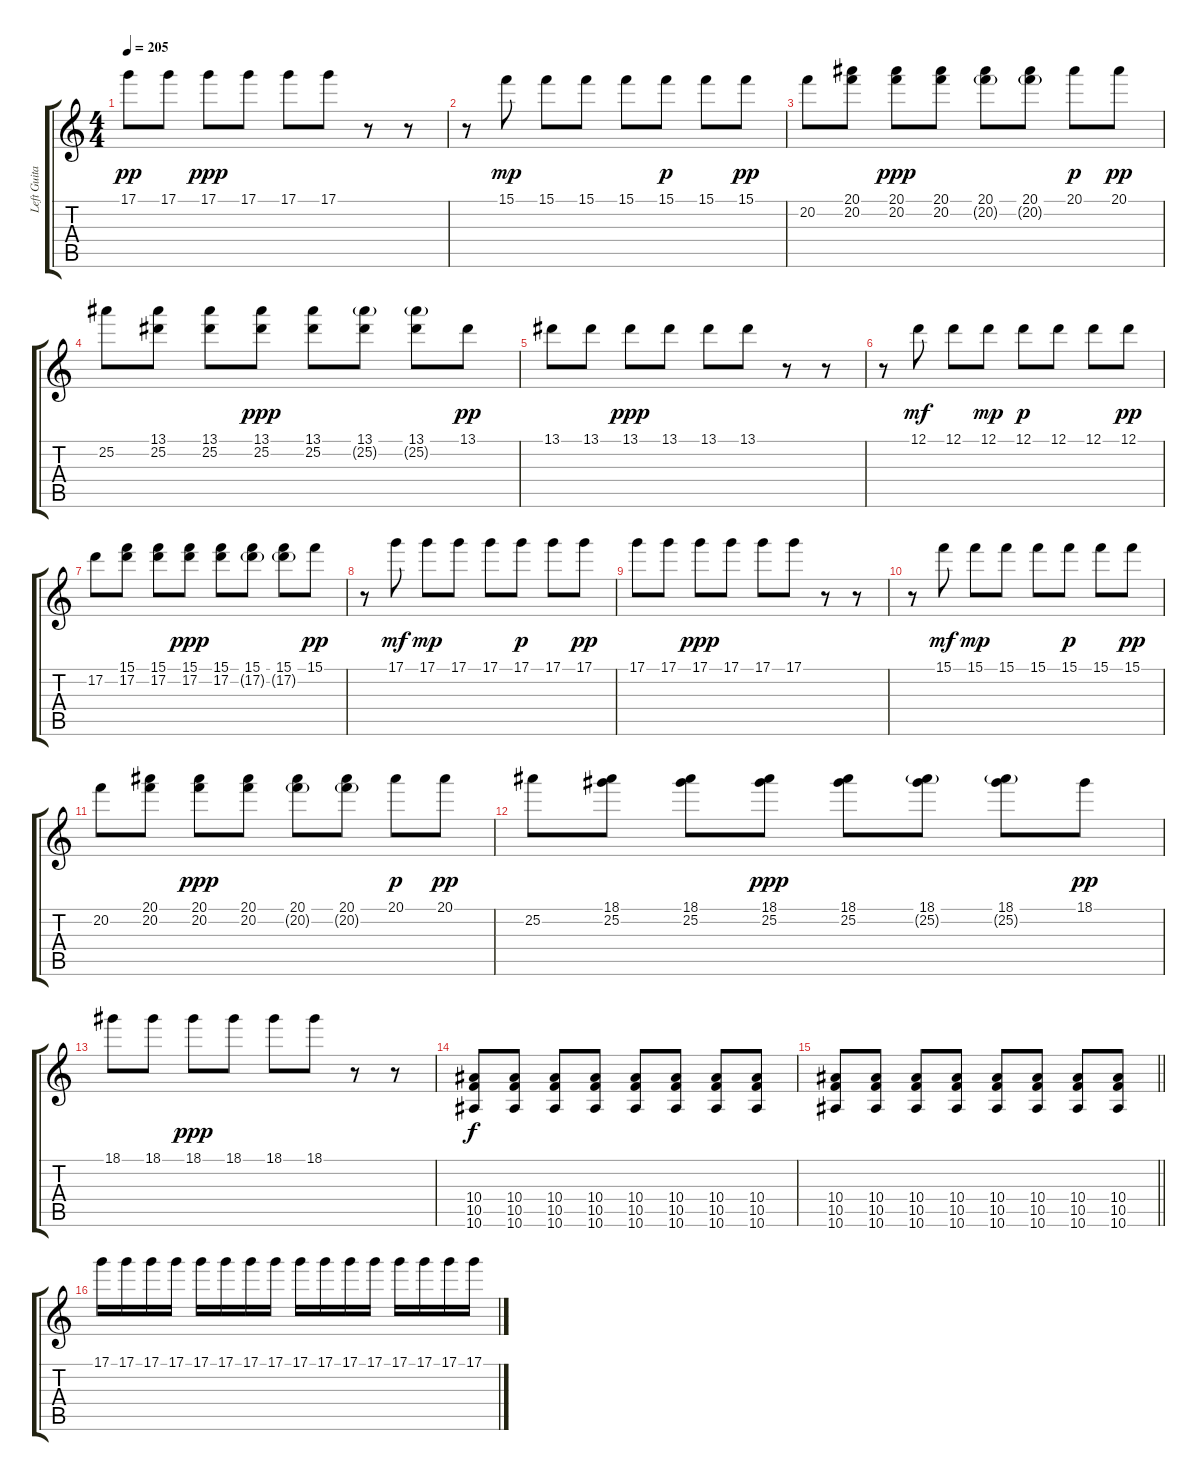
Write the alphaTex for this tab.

\track ("Left Guitar" "Left Guita") {instrument distortionguitar}
\staff {score tabs}
\tuning (D4 A3 F3 C3 G2 C2) {hide}
\ts (4 4)
\tempo 205
\clef g2
\ks c
17.1.8{dy pp} 17.1.8 17.1.8{dy ppp} 17.1.8 17.1.8 17.1.8 r.8 r.8 |
r.8 15.1.8{dy mp} 15.1.8 15.1.8 15.1.8 15.1.8{dy p} 15.1.8 15.1.8{dy pp} |
20.2.8 (20.1 20.2).8 (20.1 20.2).8{dy ppp} (20.1 20.2).8 (20.1 20.2{g}).8 (20.1 20.2{g}).8 20.1.8{dy p} 20.1.8{dy pp} |
25.2.8 (13.1 25.2).8 (13.1 25.2).8 (13.1 25.2).8{dy ppp} (13.1 25.2).8 (13.1 25.2{g}).8 (13.1 25.2{g}).8 13.1.8{dy pp} |
13.1.8 13.1.8 13.1.8{dy ppp} 13.1.8 13.1.8 13.1.8 r.8 r.8 |
r.8 12.1.8{dy mf} 12.1.8 12.1.8{dy mp} 12.1.8{dy p} 12.1.8 12.1.8 12.1.8{dy pp} |
17.2.8 (15.1 17.2).8 (15.1 17.2).8 (15.1 17.2).8{dy ppp} (15.1 17.2).8 (15.1 17.2{g}).8 (15.1 17.2{g}).8 15.1.8{dy pp} |
r.8 17.1.8{dy mf} 17.1.8{dy mp} 17.1.8 17.1.8 17.1.8{dy p} 17.1.8 17.1.8{dy pp} |
17.1.8 17.1.8 17.1.8{dy ppp} 17.1.8 17.1.8 17.1.8 r.8 r.8 |
r.8 15.1.8{dy mf} 15.1.8{dy mp} 15.1.8 15.1.8 15.1.8{dy p} 15.1.8 15.1.8{dy pp} |
20.2.8 (20.1 20.2).8 (20.1 20.2).8{dy ppp} (20.1 20.2).8 (20.1 20.2{g}).8 (20.1 20.2{g}).8 20.1.8{dy p} 20.1.8{dy pp} |
25.2.8 (18.1 25.2).8 (18.1 25.2).8 (18.1 25.2).8{dy ppp} (18.1 25.2).8 (18.1 25.2{g}).8 (18.1 25.2{g}).8 18.1.8{dy pp} |
18.1.8 18.1.8 18.1.8{dy ppp} 18.1.8 18.1.8 18.1.8 r.8 r.8 |
(10.4 10.5 10.6).8{dy f volume 14 balance 1 instrument distortionguitar} (10.4 10.5 10.6).8 (10.4 10.5 10.6).8 (10.4 10.5 10.6).8 (10.4 10.5 10.6).8 (10.4 10.5 10.6).8 (10.4 10.5 10.6).8 (10.4 10.5 10.6).8 |
\barLineRight lightlight
(10.4 10.5 10.6).8 (10.4 10.5 10.6).8 (10.4 10.5 10.6).8 (10.4 10.5 10.6).8 (10.4 10.5 10.6).8 (10.4 10.5 10.6).8 (10.4 10.5 10.6).8 (10.4 10.5 10.6).8 |
17.1.16 17.1.16 17.1.16 17.1.16 17.1.16 17.1.16 17.1.16 17.1.16 17.1.16 17.1.16 17.1.16 17.1.16 17.1.16 17.1.16 17.1.16 17.1.16
